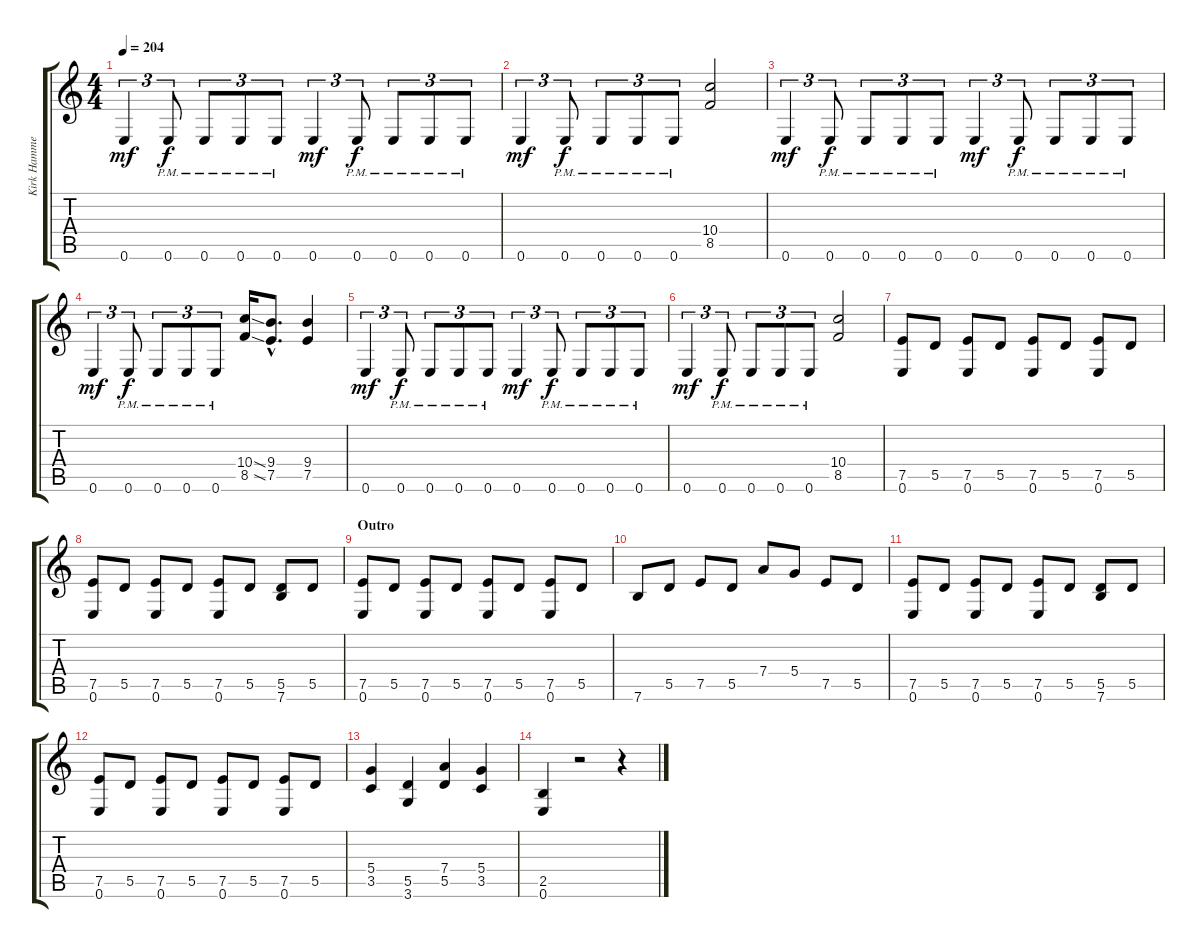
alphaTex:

\track ("Kirk Hammet (Guitar 2)" "Kirk Hamme") {instrument distortionguitar}
\staff {score tabs}
\tuning (E4 B3 G3 D3 A2 E2) {hide}
\ts (4 4)
\tempo 204
\clef g2
\ks c
0.6.4{tu (3 2) dy mf} 0.6{pm}.8{tu (3 2) dy f} 0.6{pm}.8{tu (3 2)} 0.6{pm}.8{tu (3 2)} 0.6{pm}.8{tu (3 2)} 0.6.4{tu (3 2) dy mf} 0.6{pm}.8{tu (3 2) dy f} 0.6{pm}.8{tu (3 2)} 0.6{pm}.8{tu (3 2)} 0.6{pm}.8{tu (3 2)} |
0.6.4{tu (3 2) dy mf} 0.6{pm}.8{tu (3 2) dy f} 0.6{pm}.8{tu (3 2)} 0.6{pm}.8{tu (3 2)} 0.6{pm}.8{tu (3 2)} (10.4 8.5).2 |
0.6.4{tu (3 2) dy mf} 0.6{pm}.8{tu (3 2) dy f} 0.6{pm}.8{tu (3 2)} 0.6{pm}.8{tu (3 2)} 0.6{pm}.8{tu (3 2)} 0.6.4{tu (3 2) dy mf} 0.6{pm}.8{tu (3 2) dy f} 0.6{pm}.8{tu (3 2)} 0.6{pm}.8{tu (3 2)} 0.6{pm}.8{tu (3 2)} |
0.6.4{tu (3 2) dy mf} 0.6{pm}.8{tu (3 2) dy f} 0.6{pm}.8{tu (3 2)} 0.6{pm}.8{tu (3 2)} 0.6{pm}.8{tu (3 2)} (10.4{ss} 8.5{ss}).16 (9.4{hac} 7.5{hac}).8{d} (9.4 7.5).4 |
0.6.4{tu (3 2) dy mf} 0.6{pm}.8{tu (3 2) dy f} 0.6{pm}.8{tu (3 2)} 0.6{pm}.8{tu (3 2)} 0.6{pm}.8{tu (3 2)} 0.6.4{tu (3 2) dy mf} 0.6{pm}.8{tu (3 2) dy f} 0.6{pm}.8{tu (3 2)} 0.6{pm}.8{tu (3 2)} 0.6{pm}.8{tu (3 2)} |
0.6.4{tu (3 2) dy mf} 0.6{pm}.8{tu (3 2) dy f} 0.6{pm}.8{tu (3 2)} 0.6{pm}.8{tu (3 2)} 0.6{pm}.8{tu (3 2)} (10.4 8.5).2 |
(7.5 0.6).8 5.5.8 (7.5 0.6).8 5.5.8 (7.5 0.6).8 5.5.8 (7.5 0.6).8 5.5.8 |
(7.5 0.6).8 5.5.8 (7.5 0.6).8 5.5.8 (7.5 0.6).8 5.5.8 (5.5 7.6).8 5.5.8 |
\section ("" "Outro")
(7.5 0.6).8 5.5.8 (7.5 0.6).8 5.5.8 (7.5 0.6).8 5.5.8 (7.5 0.6).8 5.5.8 |
7.6.8 5.5.8 7.5.8 5.5.8 7.4.8 5.4.8 7.5.8 5.5.8 |
(7.5 0.6).8 5.5.8 (7.5 0.6).8 5.5.8 (7.5 0.6).8 5.5.8 (5.5 7.6).8 5.5.8 |
(7.5 0.6).8 5.5.8 (7.5 0.6).8 5.5.8 (7.5 0.6).8 5.5.8 (7.5 0.6).8 5.5.8 |
(5.4 3.5).4 (5.5 3.6).4 (7.4 5.5).4 (5.4 3.5).4 |
(2.5 0.6).4 r.2 r.4
